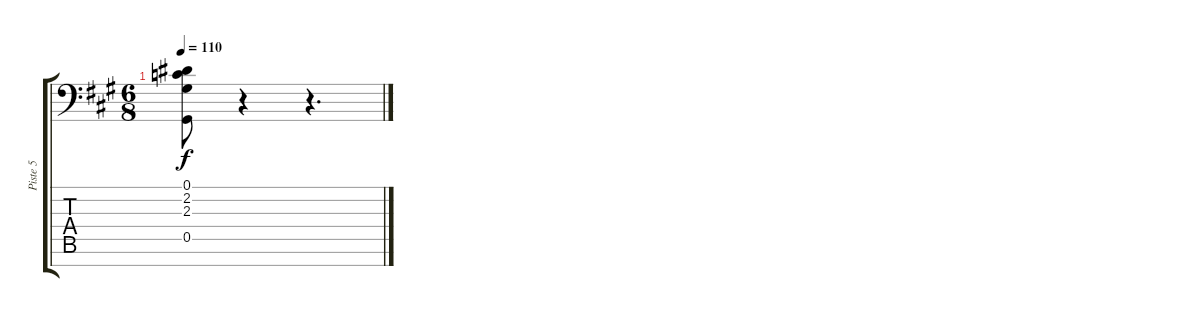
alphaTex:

\track ("Piste 5" "Piste 5") {instrument stringensemble1}
\staff {score tabs}
\tuning (Eb4 Bb3 Gb3 Db3 Ab2 Eb2 Bb1) {hide}
\ts (6 8)
\tempo 110
\clef f4
\ks a
(0.1 2.2 2.3 0.5).8{dy f} r.4 r.4{d}
